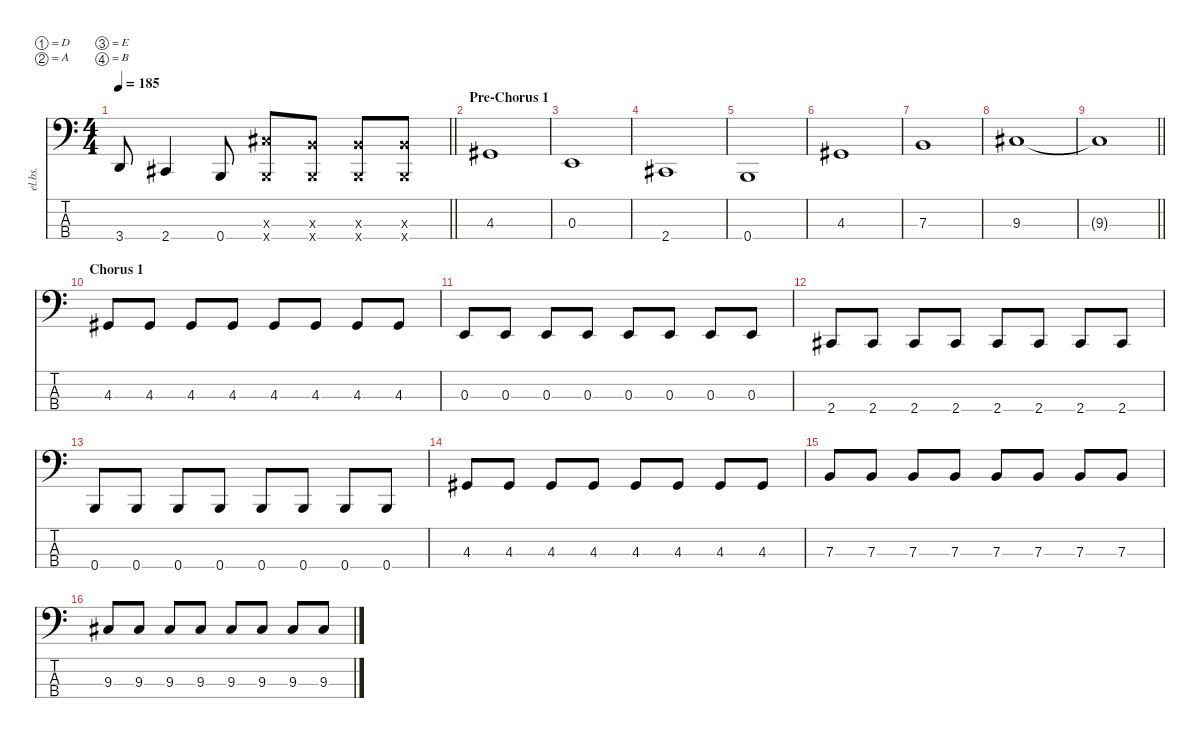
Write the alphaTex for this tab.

\defaultSystemsLayout 4
\hideDynamics
\bracketExtendMode nobrackets
\track ("Electric Bass - Michal" "el.bs.") {instrument electricbasspick}
\staff {score tabs}
\tuning (D2 A1 E1 B0)
\ts (4 4)
\tempo 185
\clef f4
\barLineRight lightlight
\ks c
3.4.8{dy f beam Up} 2.4{acc #}.4{beam Up} 0.4.8{beam Up} (9.3{x acc #} 0.4{x}).8{beam Up} (7.3{x} 0.4{x}).8{beam Up} (7.3{x} 0.4{x}).8{beam Up} (7.3{x} 0.4{x}).8{beam Up} |
\section ("" "Pre-Chorus 1")
4.3{acc #}.1{beam Up} |
0.3.1{beam Up} |
2.4{acc #}.1{beam Up} |
0.4.1{beam Up} |
4.3{acc #}.1{beam Up} |
7.3.1{beam Up} |
9.3{acc #}.1{beam Up} |
\barLineRight lightlight
9.3{t acc #}.1{beam Up} |
\section ("" "Chorus 1")
4.3{acc #}.8{beam Up} 4.3{acc #}.8{beam Up} 4.3{acc #}.8{beam Up} 4.3{acc #}.8{beam Up} 4.3{acc #}.8{beam Up} 4.3{acc #}.8{beam Up} 4.3{acc #}.8{beam Up} 4.3{acc #}.8{beam Up} |
0.3.8{beam Up} 0.3.8{beam Up} 0.3.8{beam Up} 0.3.8{beam Up} 0.3.8{beam Up} 0.3.8{beam Up} 0.3.8{beam Up} 0.3.8{beam Up} |
2.4{acc #}.8{beam Up} 2.4{acc #}.8{beam Up} 2.4{acc #}.8{beam Up} 2.4{acc #}.8{beam Up} 2.4{acc #}.8{beam Up} 2.4{acc #}.8{beam Up} 2.4{acc #}.8{beam Up} 2.4{acc #}.8{beam Up} |
0.4.8{beam Up} 0.4.8{beam Up} 0.4.8{beam Up} 0.4.8{beam Up} 0.4.8{beam Up} 0.4.8{beam Up} 0.4.8{beam Up} 0.4.8{beam Up} |
4.3{acc #}.8{beam Up} 4.3{acc #}.8{beam Up} 4.3{acc #}.8{beam Up} 4.3{acc #}.8{beam Up} 4.3{acc #}.8{beam Up} 4.3{acc #}.8{beam Up} 4.3{acc #}.8{beam Up} 4.3{acc #}.8{beam Up} |
7.3.8{beam Up} 7.3.8{beam Up} 7.3.8{beam Up} 7.3.8{beam Up} 7.3.8{beam Up} 7.3.8{beam Up} 7.3.8{beam Up} 7.3.8{beam Up} |
9.3{acc #}.8{beam Up} 9.3{acc #}.8{beam Up} 9.3{acc #}.8{beam Up} 9.3{acc #}.8{beam Up} 9.3{acc #}.8{beam Up} 9.3{acc #}.8{beam Up} 9.3{acc #}.8{beam Up} 9.3{acc #}.8{beam Up}
